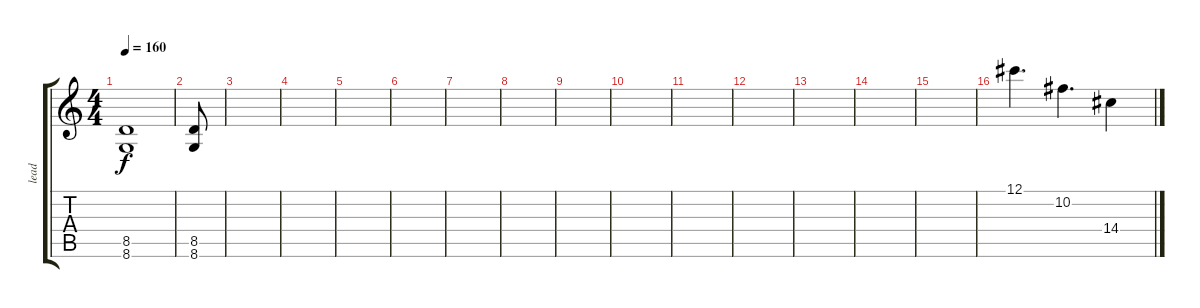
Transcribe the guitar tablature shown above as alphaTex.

\track ("lead" "lead") {instrument overdrivenguitar}
\staff {score tabs}
\tuning (Db4 Ab3 E3 B2 Gb2 B1) {hide}
\ts (4 4)
\tempo 160
\clef g2
\ks c
(8.5 8.6).1{dy f} |
(8.5 8.6).8 |
|
|
|
|
|
|
|
|
|
|
|
|
|
12.1.4{d} 10.2.4{d} 14.4.4
